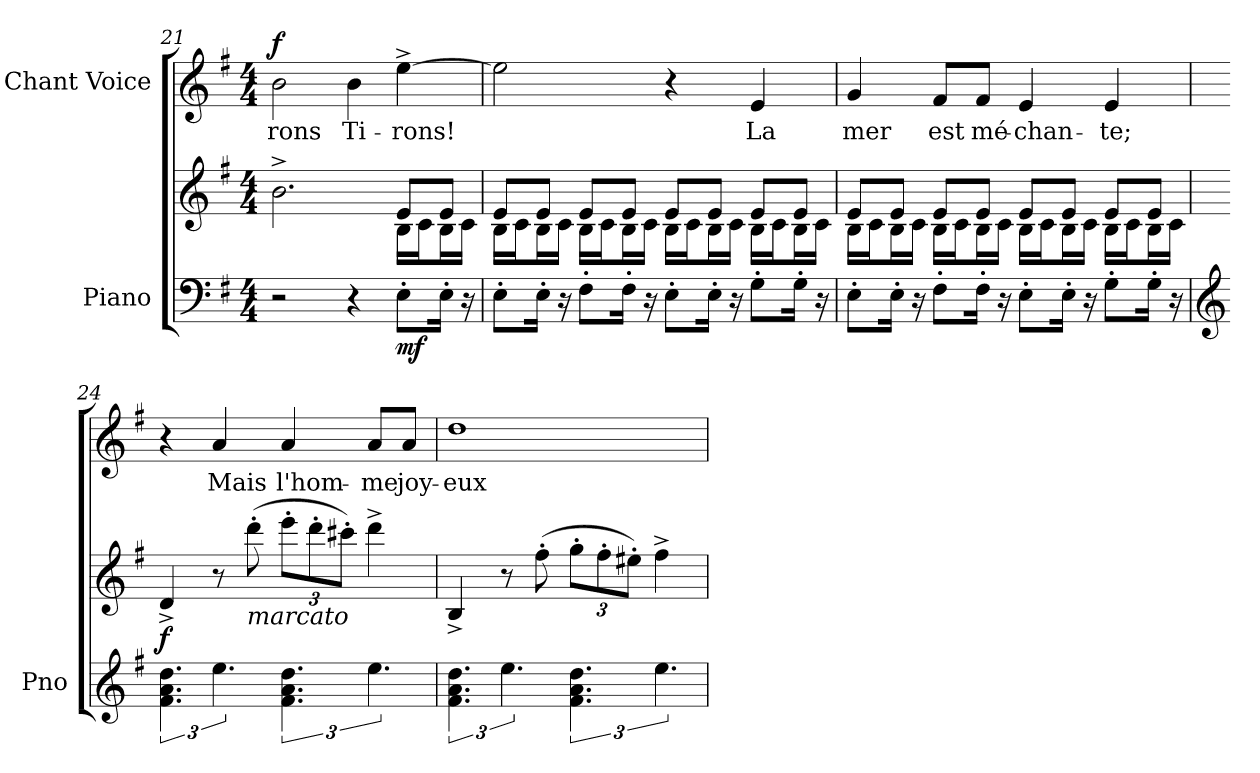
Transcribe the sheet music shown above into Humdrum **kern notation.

**kern	**kern	**dynam	**kern	**text	**dynam
*part2	*part2	*part2	*part1	*part1	*part1
*staff3	*staff2	*staff2/3	*staff1	*staff1	*staff1
*I"Piano	*	*	*I"Chant Voice	*	*
*I'Pno	*	*	*	*	*
*clefF4	*clefG2	*	*clefG2	*	*
*k[f#]	*k[f#]	*	*k[f#]	*	*
*M4/4	*M4/4	*	*M4/4	*	*
=21	=21	=21	=21	=21	=21
*	*^	*	*	*	*
!	!	!	!	!	!LO:LY:b	!LO:DY:a
2r	2.b^\	2.ryy	.	2b\	-rons	f
!	!	!	!	!	!LO:LY:b	!
4r	.	.	.	4b\	Ti-	.
!	!	!	!LO:DY:b=2	!	!LO:LY:b	!
8E'\L	8e/L	16B\LL	mf	[4ee^\	-rons!	.
.	.	16c\J	.	.	.	.
16E'\Jk	8e/J	16B\L	.	.	.	.
16r	.	16c\JJ	.	.	.	.
!!LO:LB:g=z
=22	=22	=22	=22	=22	=22	=22
8E'\L	8e/L	16B\LL	.	2ee\]	.	.
.	.	16c\J	.	.	.	.
16E'\Jk	8e/J	16B\L	.	.	.	.
16r	.	16c\JJ	.	.	.	.
8F#'\L	8e/L	16B\LL	.	.	.	.
.	.	16c\J	.	.	.	.
16F#'\Jk	8e/J	16B\L	.	.	.	.
16r	.	16c\JJ	.	.	.	.
8E'\L	8e/L	16B\LL	.	4r	.	.
.	.	16c\J	.	.	.	.
16E'\Jk	8e/J	16B\L	.	.	.	.
16r	.	16c\JJ	.	.	.	.
!	!	!	!	!	!LO:LY:b	!
8G'\L	8e/L	16B\LL	.	4e/	La	.
.	.	16c\J	.	.	.	.
16G'\Jk	8e/J	16B\L	.	.	.	.
16r	.	16c\JJ	.	.	.	.
=23	=23	=23	=23	=23	=23	=23
!	!	!	!	!	!LO:LY:b	!
8E'\L	8e/L	16B\LL	.	4g/	mer	.
.	.	16c\J	.	.	.	.
16E'\Jk	8e/J	16B\L	.	.	.	.
16r	.	16c\JJ	.	.	.	.
!	!	!	!	!	!LO:LY:b	!
8F#'\L	8e/L	16B\LL	.	8f#/L	est	.
.	.	16c\J	.	.	.	.
!	!	!	!	!	!LO:LY:b	!
16F#'\Jk	8e/J	16B\L	.	8f#/J	mé-	.
16r	.	16c\JJ	.	.	.	.
!	!	!	!	!	!LO:LY:b	!
8E'\L	8e/L	16B\LL	.	4e/	-chan-	.
.	.	16c\J	.	.	.	.
16E'\Jk	8e/J	16B\L	.	.	.	.
16r	.	16c\JJ	.	.	.	.
!	!	!	!	!	!LO:LY:b	!
8G'\L	8e/L	16B\LL	.	4e/	-te;	.
.	.	16c\J	.	.	.	.
16G'\Jk	8e/J	16B\L	.	.	.	.
16r	.	16c\JJ	.	.	.	.
*	*v	*v	*	*	*	*
!!LO:LB:g=z
=24	=24	=24	=24	=24	=24
*clefG2	*	*	*	*	*
*	*^	*	*	*	*
!	!	!	!LO:DY:b	!	!	!
*	*v	*v	*	*	*	*
6.f#\ 6.a\ 6.dd\	4d^>/	f	4r	.	.
!	!	!	!	!LO:LY:b	!
6.ee\	8r	.	4a/	Mais	.
!	!LO:TX:b:i:t=marcato	!	!	!	!
.	(8ddd'\	.	.	.	.
!	!	!	!	!LO:LY:b	!
6.f#\ 6.a\ 6.dd\	12eee'\L	.	4a/	l'hom-	.
.	12ddd'\	.	.	.	.
.	12ccc#X'\J)	.	.	.	.
!	!	!	!	!LO:LY:b	!
6.ee\	4ddd^\	.	8a/L	-me	.
!	!	!	!	!LO:LY:b	!
.	.	.	8a/J	joy-	.
=25	=25	=25	=25	=25	=25
!	!	!	!	!LO:LY:b	!
6.f#\ 6.a\ 6.dd\	4B^>/	.	1dd	-eux	.
6.ee\	8r	.	.	.	.
.	(8ff#'\	.	.	.	.
6.f#\ 6.a\ 6.dd\	12gg'\L	.	.	.	.
.	12ff#'\	.	.	.	.
.	12ee#X'\J)	.	.	.	.
6.ee\	4ff#^\	.	.	.	.
=	=	=	=	=	=
*-	*-	*-	*-	*-	*-
